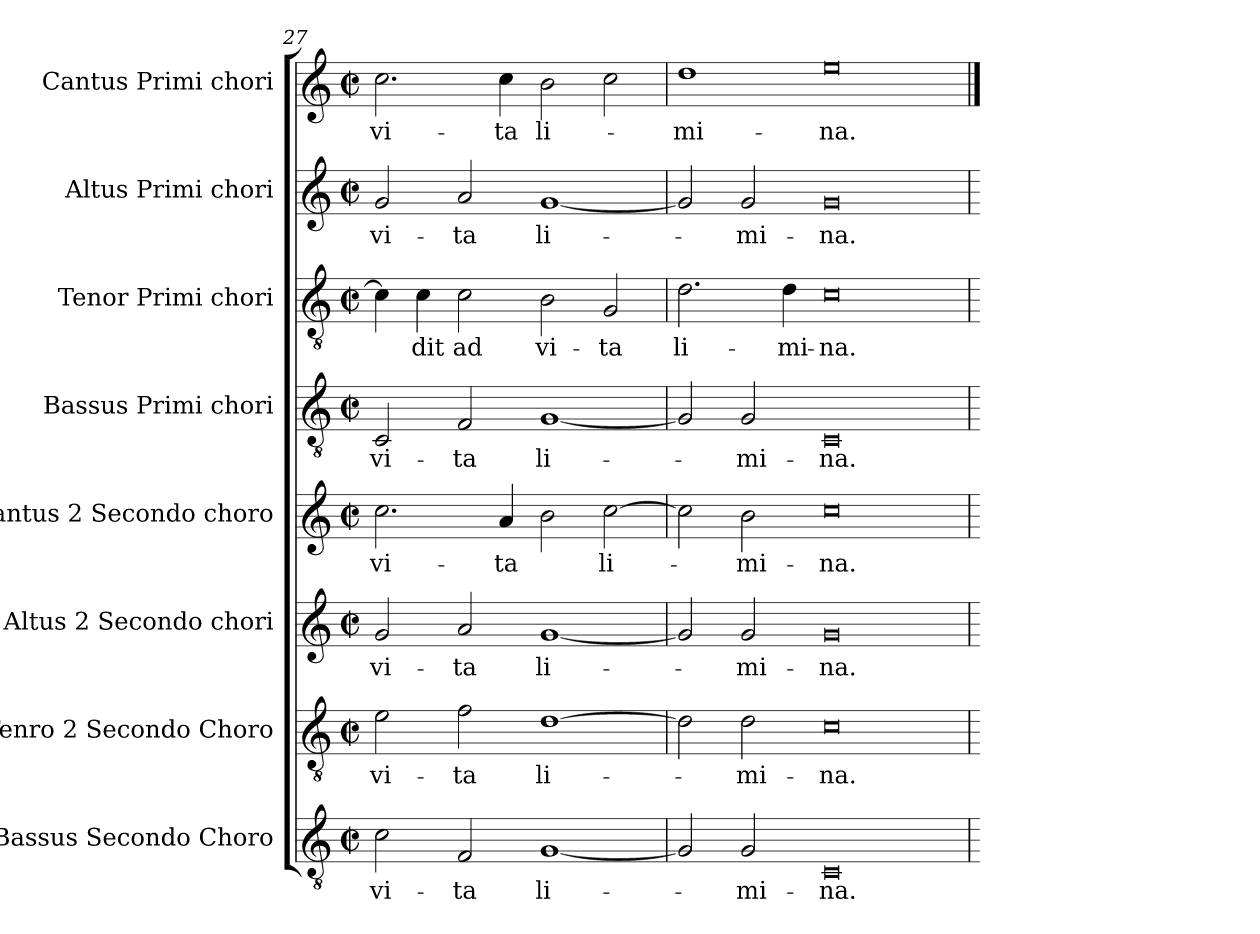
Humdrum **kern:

**kern	**text	**kern	**text	**kern	**text	**kern	**text	**kern	**text	**kern	**text	**kern	**text	**kern	**text
*part8	*part8	*part7	*part7	*part6	*part6	*part5	*part5	*part4	*part4	*part3	*part3	*part2	*part2	*part1	*part1
*staff8	*staff8	*staff7	*staff7	*staff6	*staff6	*staff5	*staff5	*staff4	*staff4	*staff3	*staff3	*staff2	*staff2	*staff1	*staff1
*I"Bassus  Secondo Choro	*	*I"Tenro 2  Secondo Choro	*	*I"Altus 2  Secondo chori	*	*I"Cantus 2  Secondo choro	*	*I"Bassus  Primi chori	*	*I"Tenor  Primi chori	*	*I"Altus  Primi chori	*	*I"Cantus  Primi chori	*
*I'Ch	*	*I'Ch	*	*I'Ch	*	*I'Ch	*	*I'Ch	*	*I'Ch	*	*I'Ch	*	*I'Ch	*
*clefGv2	*	*clefGv2	*	*clefG2	*	*clefG2	*	*clefGv2	*	*clefGv2	*	*clefG2	*	*clefG2	*
*M2/2	*	*M2/2	*	*M2/2	*	*M2/2	*	*M2/2	*	*M2/2	*	*M2/2	*	*M2/2	*
*met(c|)	*	*met(c|)	*	*met(c|)	*	*met(c|)	*	*met(c|)	*	*met(c|)	*	*met(c|)	*	*met(c|)	*
=27	=27	=27	=27	=27	=27	=27	=27	=27	=27	=27	=27	=27	=27	=27	=27
!	!LO:LY:b:cj	!	!LO:LY:b:cj	!	!LO:LY:b:cj	!	!LO:LY:b:cj	!	!LO:LY:b:cj	!	!	!	!LO:LY:b:cj	!	!LO:LY:b:cj
2c\	vi-	2e\	vi-	2g/	vi-	2.cc\	vi-	2C/	-vi-	4c\]	.	2g/	vi-	2.cc\	vi-
!	!	!	!	!	!	!	!	!	!	!	!LO:LY:b:cj	!	!	!	!
.	.	.	.	.	.	.	.	.	.	4c\	-dit	.	.	.	.
!	!LO:LY:b:cj	!	!LO:LY:b:cj	!	!LO:LY:b:cj	!	!	!	!LO:LY:b:cj	!	!LO:LY:b:cj	!	!LO:LY:b:cj	!	!
2F/	-ta	2f\	-ta	2a/	-ta	.	.	2F/	-ta	2c\	ad	2a/	-ta	.	.
!	!	!	!	!	!	!	!LO:LY:b:cj	!	!	!	!	!	!	!	!LO:LY:b:cj
.	.	.	.	.	.	4a/	-ta	.	.	.	.	.	.	4cc\	-ta
!	!LO:LY:b:cj	!	!LO:LY:b:cj	!	!LO:LY:b:cj	!	!	!	!LO:LY:b:cj	!	!LO:LY:b:cj	!	!LO:LY:b:cj	!	!LO:LY:b:cj
[<1G	li-	[>1d	li-	[<1g	li-	2b\	.	[<1G	li-	2B\	vi-	[<1g	li-	2b\	li-
!	!	!	!	!	!	!	!LO:LY:b:cj	!	!	!	!LO:LY:b:cj	!	!	!	!
.	.	.	.	.	.	[>2cc\	li-	.	.	2G/	-ta	.	.	2cc\	.
=28	=28	=28	=28	=28	=28	=28	=28	=28	=28	=28	=28	=28	=28	=28	=28
!	!	!	!	!	!	!	!	!	!	!	!LO:LY:b:cj	!	!	!	!LO:LY:b:cj
2G/]	.	2d\]	.	2g/]	.	2cc\]	.	2G/]	.	2.d\	li-	2g/]	.	1dd	-mi-
!	!LO:LY:b:cj	!	!LO:LY:b:cj	!	!LO:LY:b:cj	!	!LO:LY:b:cj	!	!LO:LY:b:cj	!	!	!	!LO:LY:b:cj	!	!
2G/	-mi-	2d\	-mi-	2g/	-mi-	2b\	-mi-	2G/	-mi-	.	.	2g/	-mi-	.	.
!	!	!	!	!	!	!	!	!	!	!	!LO:LY:b	!	!	!	!
.	.	.	.	.	.	.	.	.	.	4d\	-mi-	.	.	.	.
!	!LO:LY:b:cj	!	!LO:LY:b:cj	!	!LO:LY:b:cj	!	!LO:LY:b:cj	!	!LO:LY:b:cj	!	!LO:LY:b:rj	!	!LO:LY:b:cj	!	!LO:LY:b:cj
0C	-na.	0c	-na.	0g	-na.	0cc	-na.	0C	-na.	0c	-na.	0g	-na.	0ee	-na.
=	==	=	==	=	==	=	==	=	==	=	==	=	==	==	==
*-	*-	*-	*-	*-	*-	*-	*-	*-	*-	*-	*-	*-	*-	*-	*-
